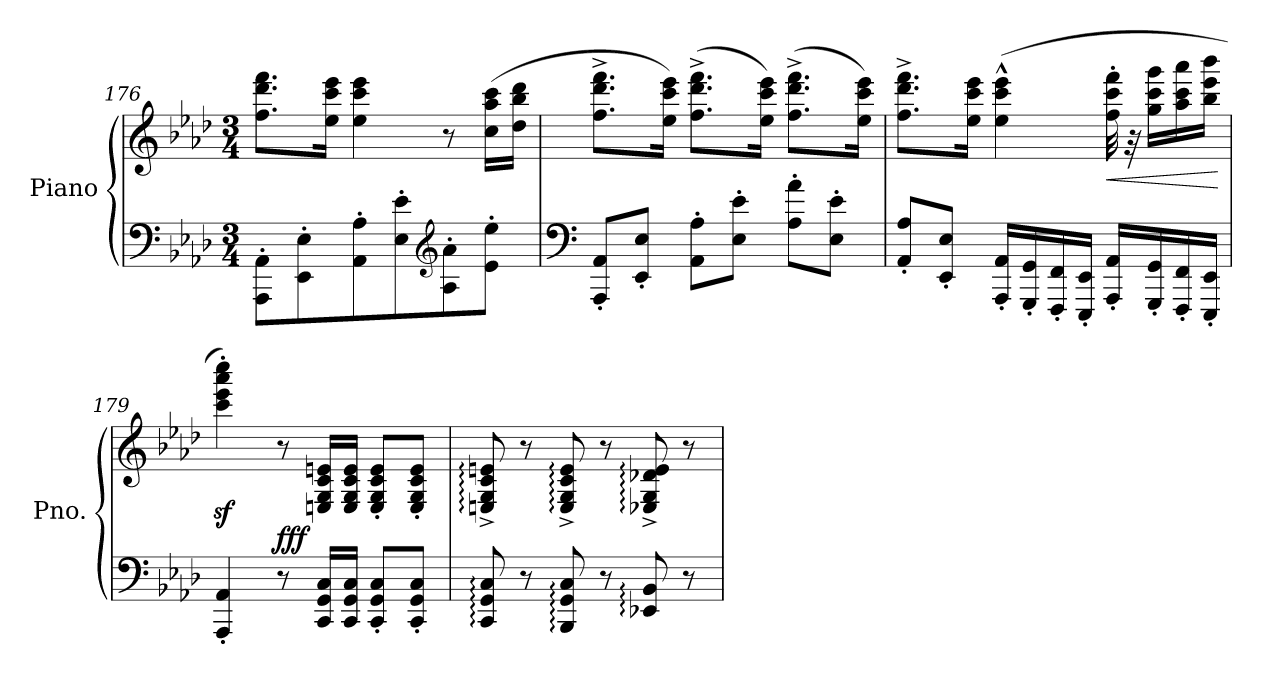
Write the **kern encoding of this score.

**kern	**kern	**dynam
*part1	*part1	*part1
*staff2	*staff1	*staff1/2
*I"Piano	*	*
*I'Pno.	*	*
*clefF4	*clefG2	*
*k[b-e-a-d-]	*k[b-e-a-d-]	*
*M3/4	*M3/4	*
=176	=176	=176
8AAA-\' 8AA-\'L	8.ff\ 8.ddd-\ 8.fff\L	.
8EE-\' 8E-\'	.	.
.	16ee-\ 16ccc\ 16eee-\Jk	.
8AA-\' 8A-\'	4ee-\ 4ccc\ 4eee-\	.
8E-\' 8e-\'	.	.
*clefG2	*	*
8A-\' 8a-\'	8r	.
8e-\' 8ee-\'J	(16cc\ 16aa-\ 16ccc\LL	.
.	16dd-\ 16bb-\ 16ddd-\JJ	.
!!LO:LB:g=z
=177	=177	=177
*clefF4	*	*
8AAA-/' 8AA-/'L	8.ff\^ 8.ddd-\^ 8.fff\^L	.
8EE-/' 8E-/'J	.	.
.	16ee-\ 16ccc\ 16eee-\Jk)	.
8AA-\' 8A-\'L	(8.ff\^ 8.ddd-\^ 8.fff\^L	.
8E-\' 8e-\'J	.	.
.	16ee-\ 16ccc\ 16eee-\Jk)	.
8A-\' 8a-\'L	(8.ff\^ 8.ddd-\^ 8.fff\^L	.
8E-\' 8e-\'J	.	.
.	16ee-\ 16ccc\ 16eee-\Jk)	.
=178	=178	=178
*	*^	*
8AA-/' 8A-/'L	8.ff\^ 8.ddd-\^ 8.fff\^L	2ryy	.
8EE-/' 8E-/'J	.	.	.
.	16ee-\ 16ccc\ 16eee-\Jk	.	.
16AAA-/' 16AA-/'LL	(>4ee-\^^ 4ccc\^^ 4eee-\^^	.	.
16GGG/' 16GG/'	.	.	.
16FFF/' 16FF/'	.	.	.
16EEE-/' 16EE-/'JJ	.	.	.
!	!	!	!LO:HP:b
16AAA-/' 16AA-/'LL	32ryy	32ff\' 32ccc\' 32fff\'	<
.	32rg	32ryy	.
16GGG/' 16GG/'	16ryy	16gg\ 16ccc\ 16ggg\LL	.
16FFF/' 16FF/'	16ryy	16aa-\ 16ccc\ 16aaa-\	.
16EEE-/' 16EE-/'JJ	16ryy	16bb-\ 16eee-\ 16bbb-\JJ	.
*	*v	*v	*
.	.	[
=179	=179	=179
4AAA-/' 4AA-/'	4ccc\z<' 4eee-\z<' 4aaa-\z<' 4cccc\z<')	.
!	!	!LO:DY:b
8r	8r	fff
16CC/ 16GG/ 16C/LL	16En/ 16G/ 16c/ 16en/LL	.
16CC/ 16GG/ 16C/JJ	16E/ 16G/ 16c/ 16e/JJ	.
8CC/' 8GG/' 8C/'L	8E/' 8G/' 8c/' 8e/'L	.
8CC/' 8GG/' 8C/'J	8E/' 8G/' 8c/' 8e/'J	.
=180	=180	=180
8CC/: 8GG/: 8C/:	8En/:^ 8G/:^ 8c/:^ 8en/:^	.
8r	8r	.
8BBB-/: 8GG/: 8C/:	8E/:^ 8G/:^ 8c/:^ 8e/:^	.
8r	8r	.
8EE-X/: 8BB-/:	8E-X/:^ 8G/:^ 8d-X/:^ 8e/:^	.
8r	8r	.
=	=	=
*-	*-	*-
